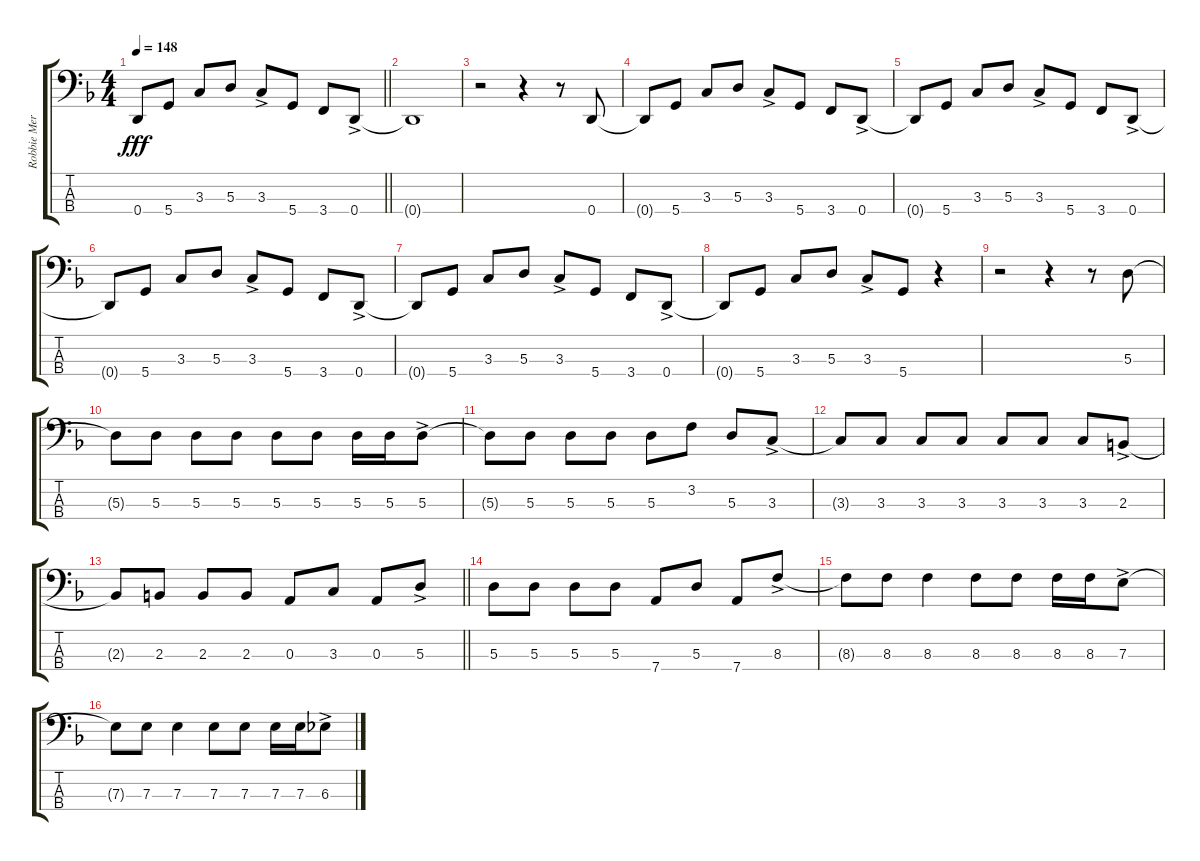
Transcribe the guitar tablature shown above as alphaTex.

\track ("Robbie Merrill" "Robbie Mer") {instrument electricbassfinger}
\staff {score tabs}
\tuning (G2 D2 A1 D1) {hide}
\ts (4 4)
\tempo 148
\clef f4
\barLineRight lightlight
\ks f
0.4{t}.8{dy fff} 5.4.8 3.3.8 5.3.8 3.3{ac}.8 5.4.8 3.4.8 0.4{ac}.8 |
0.4{t}.1 |
r.2 r.4 r.8 0.4.8 |
0.4{t}.8 5.4.8 3.3.8 5.3.8 3.3{ac}.8 5.4.8 3.4.8 0.4{ac}.8 |
0.4{t}.8 5.4.8 3.3.8 5.3.8 3.3{ac}.8 5.4.8 3.4.8 0.4{ac}.8 |
0.4{t}.8 5.4.8 3.3.8 5.3.8 3.3{ac}.8 5.4.8 3.4.8 0.4{ac}.8 |
0.4{t}.8 5.4.8 3.3.8 5.3.8 3.3{ac}.8 5.4.8 3.4.8 0.4{ac}.8 |
0.4{t}.8 5.4.8 3.3.8 5.3.8 3.3{ac}.8 5.4.8 r.4 |
r.2 r.4 r.8 5.3.8 |
5.3{t}.8 5.3.8 5.3.8 5.3.8 5.3.8 5.3.8 5.3.16 5.3.16 5.3{ac}.8 |
5.3{t}.8 5.3.8 5.3.8 5.3.8 5.3.8 3.2.8 5.3.8 3.3{ac}.8 |
3.3{t}.8 3.3.8 3.3.8 3.3.8 3.3.8 3.3.8 3.3.8 2.3{ac}.8 |
\barLineRight lightlight
2.3{t}.8 2.3.8 2.3.8 2.3.8 0.3.8 3.3.8 0.3.8 5.3{ac}.8 |
5.3.8 5.3.8 5.3.8 5.3.8 7.4.8 5.3.8 7.4.8 8.3{ac}.8 |
8.3{t}.8 8.3.8 8.3.4 8.3.8 8.3.8 8.3.16 8.3.16 7.3{ac}.8 |
7.3{t}.8 7.3.8 7.3.4 7.3.8 7.3.8 7.3.16 7.3.16 6.3{ac}.8
